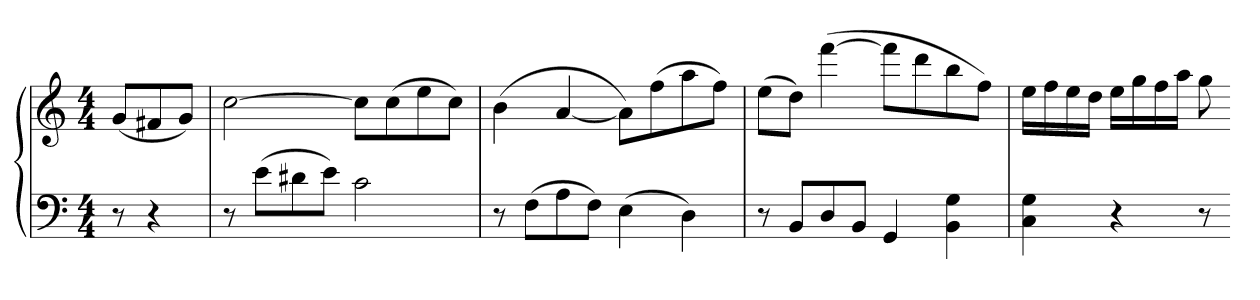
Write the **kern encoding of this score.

**kern	**kern
*part1	*part1
*staff2	*staff1
*clefF4	*clefG2
*k[]	*k[]
*C:	*C:
*M4/4	*M4/4
=	=
8r	(8gL
4r	8f#X
.	8gJ)
=177	=177
8r	[2cc
(8eL	.
8d#X	.
8eJ)	.
2c	8ccL]
.	(8cc
.	8ee
.	8ccJ)
=178	=178
8r	(4b
(8FL	.
8A	[4a
8FJ)	.
(4E	8aL])
.	(8ff
4D)	8aa
.	8ffJ)
=179	=179
8r	(8eeL
8BBL	8ddJ)
8D	([4fff
8BBJ	.
4GG	8fffL]
.	8ddd
4BB 4G	8bb
.	8ffJ)
=180	=180
4C 4G	16eeLL
.	16ff
.	16ee
.	16ddJJ
4r	16eeLL
.	16gg
.	16ff
.	16aaJJ
8r	8gg
=-	=-
*-	*-
